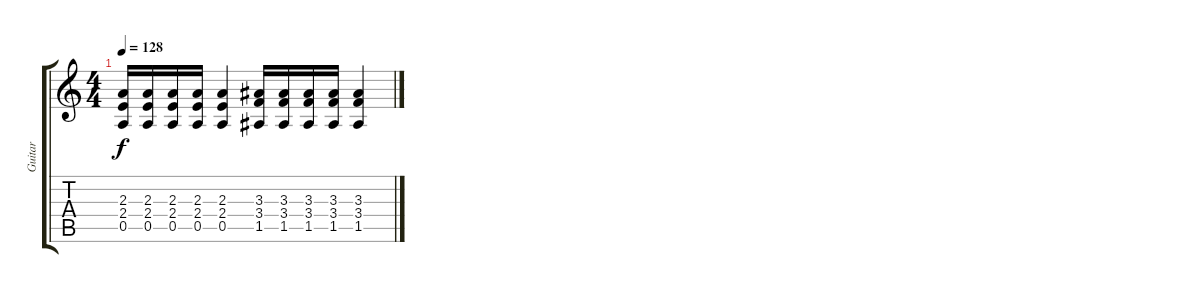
\track ("Guitar" "Guitar") {instrument distortionguitar}
\staff {score tabs}
\tuning (E4 B3 G3 D3 A2 E2) {hide}
\ts (4 4)
\tempo 128
\clef g2
\ks c
(2.3 2.4 0.5).16{dy f} (2.3 2.4 0.5).16 (2.3 2.4 0.5).16 (2.3 2.4 0.5).16 (2.3 2.4 0.5).4 (3.3 3.4 1.5).16 (3.3 3.4 1.5).16 (3.3 3.4 1.5).16 (3.3 3.4 1.5).16 (3.3 3.4 1.5).4
